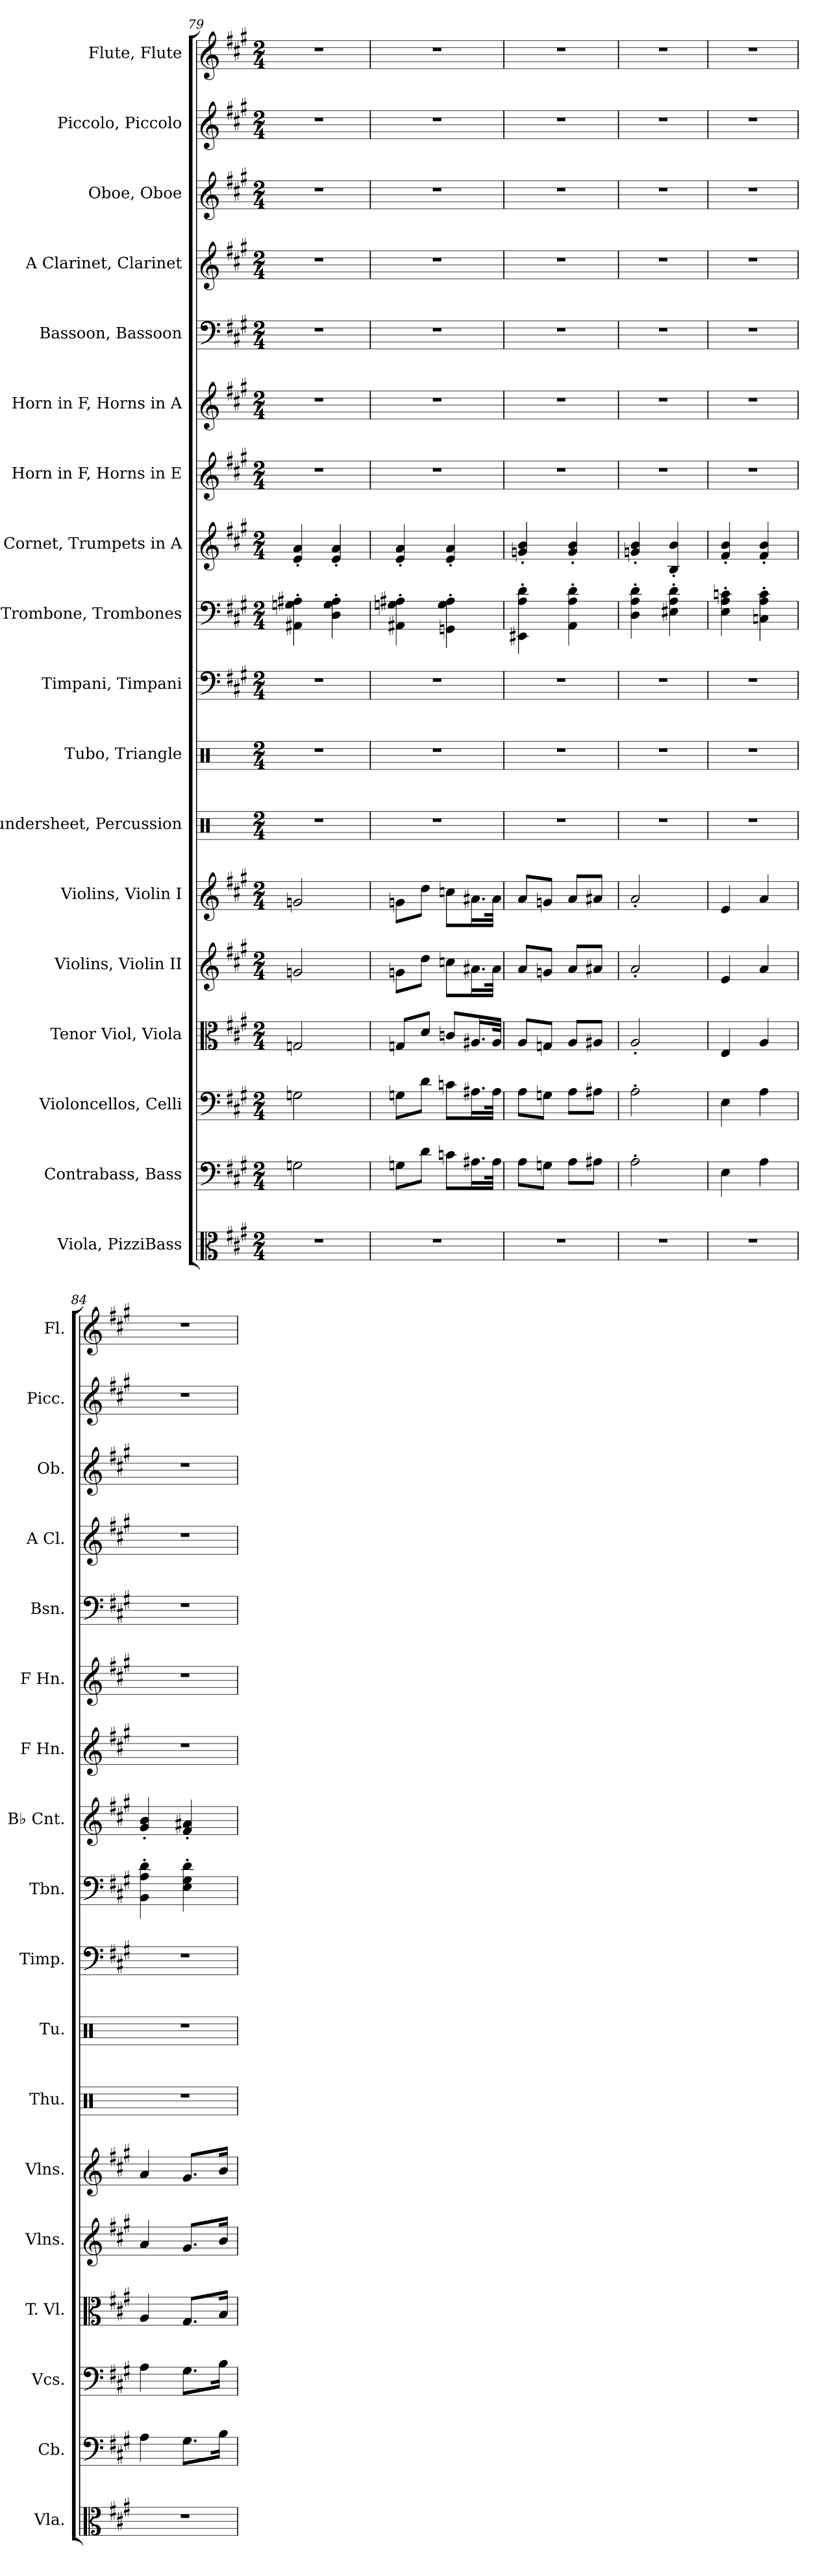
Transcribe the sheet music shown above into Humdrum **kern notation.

**kern	**kern	**kern	**kern	**kern	**kern	**kern	**kern	**kern	**kern	**kern	**kern	**kern	**kern	**kern	**kern	**kern	**kern
*part18	*part17	*part16	*part15	*part14	*part13	*part12	*part11	*part10	*part9	*part8	*part7	*part6	*part5	*part4	*part3	*part2	*part1
*staff18	*staff17	*staff16	*staff15	*staff14	*staff13	*staff12	*staff11	*staff10	*staff9	*staff8	*staff7	*staff6	*staff5	*staff4	*staff3	*staff2	*staff1
*I"Viola, PizziBass	*I"Contrabass, Bass	*I"Violoncellos, Celli	*I"Tenor Viol, Viola	*I"Violins, Violin II	*I"Violins, Violin I	*I"Thundersheet, Percussion	*I"Tubo, Triangle	*I"Timpani, Timpani	*I"Trombone, Trombones	*I"B♭ Cornet, Trumpets in A	*I"Horn in F, Horns in E	*I"Horn in F, Horns in A	*I"Bassoon, Bassoon	*I"A Clarinet, Clarinet	*I"Oboe, Oboe	*I"Piccolo, Piccolo	*I"Flute, Flute
*I'Vla.	*I'Cb.	*I'Vcs.	*I'T. Vl.	*I'Vlns.	*I'Vlns.	*I'Thu.	*I'Tu.	*I'Timp.	*I'Tbn.	*I'B♭ Cnt.	*I'F Hn.	*I'F Hn.	*I'Bsn.	*I'A Cl.	*I'Ob.	*I'Picc.	*I'Fl.
*clefC3	*clefF4	*clefF4	*clefC3	*clefG2	*clefG2	*clefX	*clefX	*clefF4	*clefF4	*clefG2	*clefG2	*clefG2	*clefF4	*clefG2	*clefG2	*clefG2	*clefG2
*	*ITrd7c12	*	*	*	*	*	*	*	*	*ITrd1c2	*ITrd4c7	*ITrd4c7	*	*ITrd2c3	*	*ITrd-7c-12	*
*k[f#c#g#]	*k[f#c#g#]	*k[f#c#g#]	*k[f#c#g#]	*k[f#c#g#]	*k[f#c#g#]	*k[]	*k[]	*k[f#c#g#]	*k[f#c#g#]	*k[f#]	*k[f#c#]	*k[f#c#]	*k[f#c#g#]	*k[f#c#g#d#a#e#]	*k[f#c#g#]	*k[f#c#g#]	*k[f#c#g#]
*M2/4	*M2/4	*M2/4	*M2/4	*M2/4	*M2/4	*M2/4	*M2/4	*M2/4	*M2/4	*M2/4	*M2/4	*M2/4	*M2/4	*M2/4	*M2/4	*M2/4	*M2/4
=79	=79	=79	=79	=79	=79	=79	=79	=79	=79	=79	=79	=79	=79	=79	=79	=79	=79
2r	2GGn\	2Gn\	2Gn/	2gn/	2gn/	2r	2r	2r	4AA#X\' 4Gn\' 4A#X\'	4d/' 4g/'	2r	2r	2r	2r	2r	2r	2r
.	.	.	.	.	.	.	.	.	4D\' 4G\' 4A#\'	4d/' 4g/'	.	.	.	.	.	.	.
=80	=80	=80	=80	=80	=80	=80	=80	=80	=80	=80	=80	=80	=80	=80	=80	=80	=80
2r	8GGn\L	8Gn\L	8Gn/L	8gn\L	8gn\L	2r	2r	2r	4AA#X\' 4Gn\' 4A#X\'	4d/' 4g/'	2r	2r	2r	2r	2r	2r	2r
.	8D\J	8d\J	8d/J	8dd\J	8dd\J	.	.	.	.	.	.	.	.	.	.	.	.
.	8Cn\L	8cn\L	8cn/L	8ccn\L	8ccn\L	.	.	.	4GGn\' 4G\' 4A#\'	4d/' 4g/'	.	.	.	.	.	.	.
.	16.AA#X\L	16.A#X\L	16.A#X/L	16.a#X\L	16.a#X\L	.	.	.	.	.	.	.	.	.	.	.	.
.	32AA#\JJk	32A#\JJk	32A#/JJk	32a#\JJk	32a#\JJk	.	.	.	.	.	.	.	.	.	.	.	.
!!LO:PB:g=z
=81	=81	=81	=81	=81	=81	=81	=81	=81	=81	=81	=81	=81	=81	=81	=81	=81	=81
2r	8AA\L	8A\L	8A/L	8a/L	8a/L	2r	2r	2r	4EE#X\' 4A\' 4d\'	4fn/' 4a/'	2r	2r	2r	2r	2r	2r	2r
.	8GGn\J	8Gn\J	8Gn/J	8gn/J	8gn/J	.	.	.	.	.	.	.	.	.	.	.	.
.	8AA\L	8A\L	8A/L	8a/L	8a/L	.	.	.	4AA\' 4A\' 4d\'	4f/' 4a/'	.	.	.	.	.	.	.
.	8AA#X\J	8A#X\J	8A#X/J	8a#X/J	8a#X/J	.	.	.	.	.	.	.	.	.	.	.	.
=82	=82	=82	=82	=82	=82	=82	=82	=82	=82	=82	=82	=82	=82	=82	=82	=82	=82
2r	2AA'\	2A'\	2A'/	2a'/	2a'/	2r	2r	2r	4D\' 4A\' 4d\'	4fn/' 4a/'	2r	2r	2r	2r	2r	2r	2r
.	.	.	.	.	.	.	.	.	4E#X\' 4A\' 4d\'	4A/' 4a/'	.	.	.	.	.	.	.
=83	=83	=83	=83	=83	=83	=83	=83	=83	=83	=83	=83	=83	=83	=83	=83	=83	=83
2r	4EE\	4E\	4E/	4e/	4e/	2r	2r	2r	4E\' 4A\' 4cn\'	4e/' 4a/'	2r	2r	2r	2r	2r	2r	2r
.	4AA\	4A\	4A/	4a/	4a/	.	.	.	4Cn\' 4A\' 4c\'	4e/' 4a/'	.	.	.	.	.	.	.
=84	=84	=84	=84	=84	=84	=84	=84	=84	=84	=84	=84	=84	=84	=84	=84	=84	=84
2r	4AA\	4A\	4A/	4a/	4a/	2r	2r	2r	4BB\' 4A\' 4d\'	4f#/' 4a/'	2r	2r	2r	2r	2r	2r	2r
.	8.GG#\L	8.G#\L	8.G#/L	8.g#/L	8.g#/L	.	.	.	4E\' 4G#\' 4d\'	4e/' 4g#X/'	.	.	.	.	.	.	.
.	16BB\Jk	16B\Jk	16B/Jk	16b/Jk	16b/Jk	.	.	.	.	.	.	.	.	.	.	.	.
=	=	=	=	=	=	=	=	=	=	=	=	=	=	=	=	=	=
*-	*-	*-	*-	*-	*-	*-	*-	*-	*-	*-	*-	*-	*-	*-	*-	*-	*-
